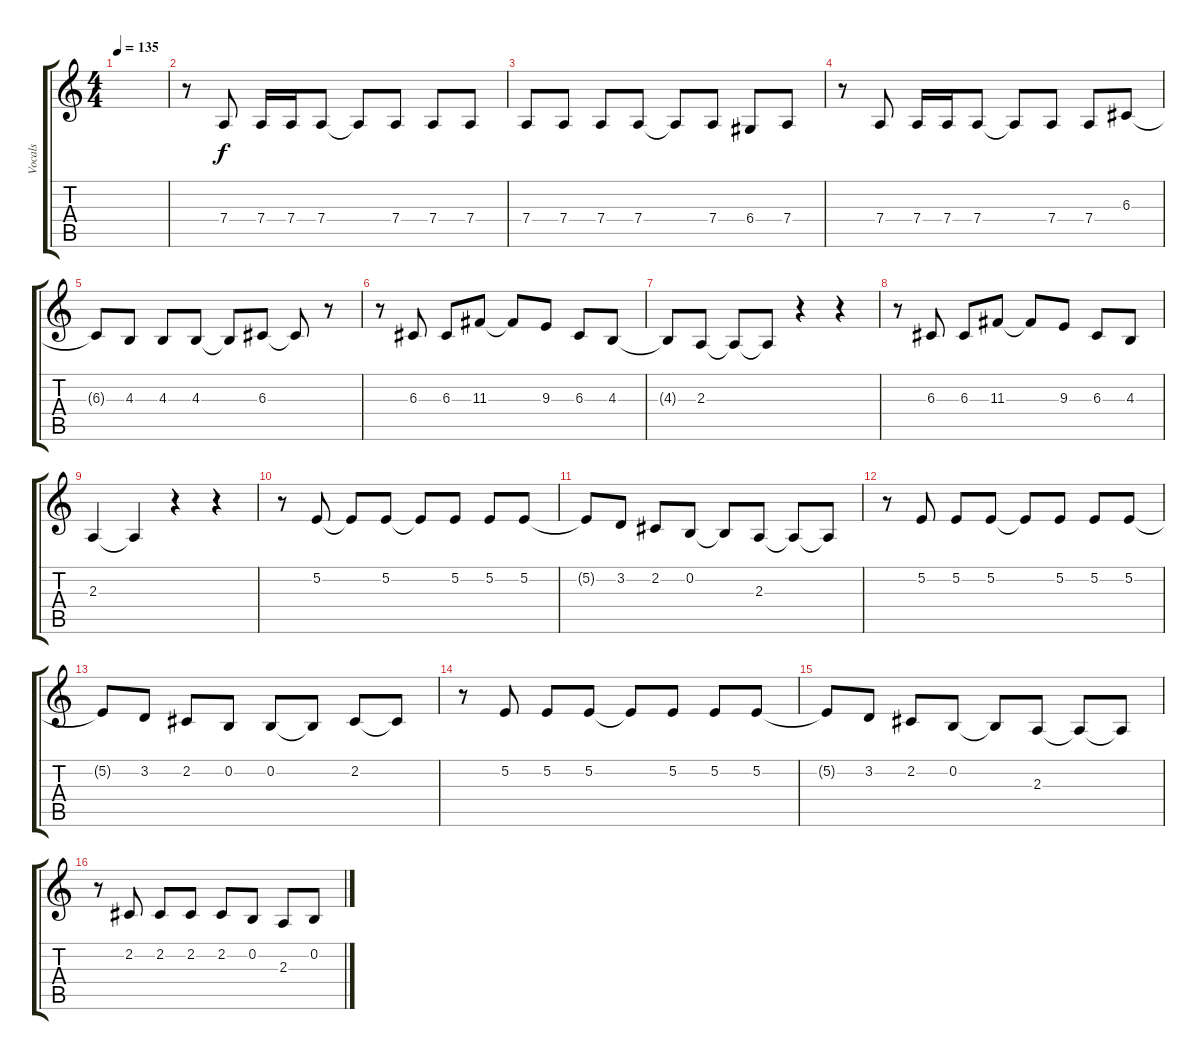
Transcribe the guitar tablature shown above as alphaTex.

\track ("Vocals" "Vocals") {instrument violin}
\staff {score tabs}
\tuning (E4 B3 G3 D3 A2 E2) {hide}
\ts (4 4)
\tempo 135
\clef g2
\ks c
|
r.8 7.4.8 7.4.16 7.4.16 7.4.8 7.4{t}.8 7.4.8 7.4.8 7.4.8 |
7.4.8 7.4.8 7.4.8 7.4.8 7.4{t}.8 7.4.8 6.4.8 7.4.8 |
r.8 7.4.8 7.4.16 7.4.16 7.4.8 7.4{t}.8 7.4.8 7.4.8 6.3.8 |
6.3{t}.8 4.3.8 4.3.8 4.3.8 4.3{t}.8 6.3.8 6.3{t}.8 r.8 |
r.8 6.3.8 6.3.8 11.3.8 11.3{t}.8 9.3.8 6.3.8 4.3.8 |
4.3{t}.8 2.3.8 2.3{t}.8 2.3{t}.8 r.4 r.4 |
r.8 6.3.8 6.3.8 11.3.8 11.3{t}.8 9.3.8 6.3.8 4.3.8 |
2.3.4 2.3{t}.4 r.4 r.4 |
r.8 5.2.8 5.2{t}.8 5.2.8 5.2{t}.8 5.2.8 5.2.8 5.2.8 |
5.2{t}.8 3.2.8 2.2.8 0.2.8 0.2{t}.8 2.3.8 2.3{t}.8 2.3{t}.8 |
r.8 5.2.8 5.2.8 5.2.8 5.2{t}.8 5.2.8 5.2.8 5.2.8 |
5.2{t}.8 3.2.8 2.2.8 0.2.8 0.2.8 0.2{t}.8 2.2.8 2.2{t}.8 |
r.8 5.2.8 5.2.8 5.2.8 5.2{t}.8 5.2.8 5.2.8 5.2.8 |
5.2{t}.8 3.2.8 2.2.8 0.2.8 0.2{t}.8 2.3.8 2.3{t}.8 2.3{t}.8 |
r.8 2.2.8 2.2.8 2.2.8 2.2.8 0.2.8 2.3.8 0.2.8
